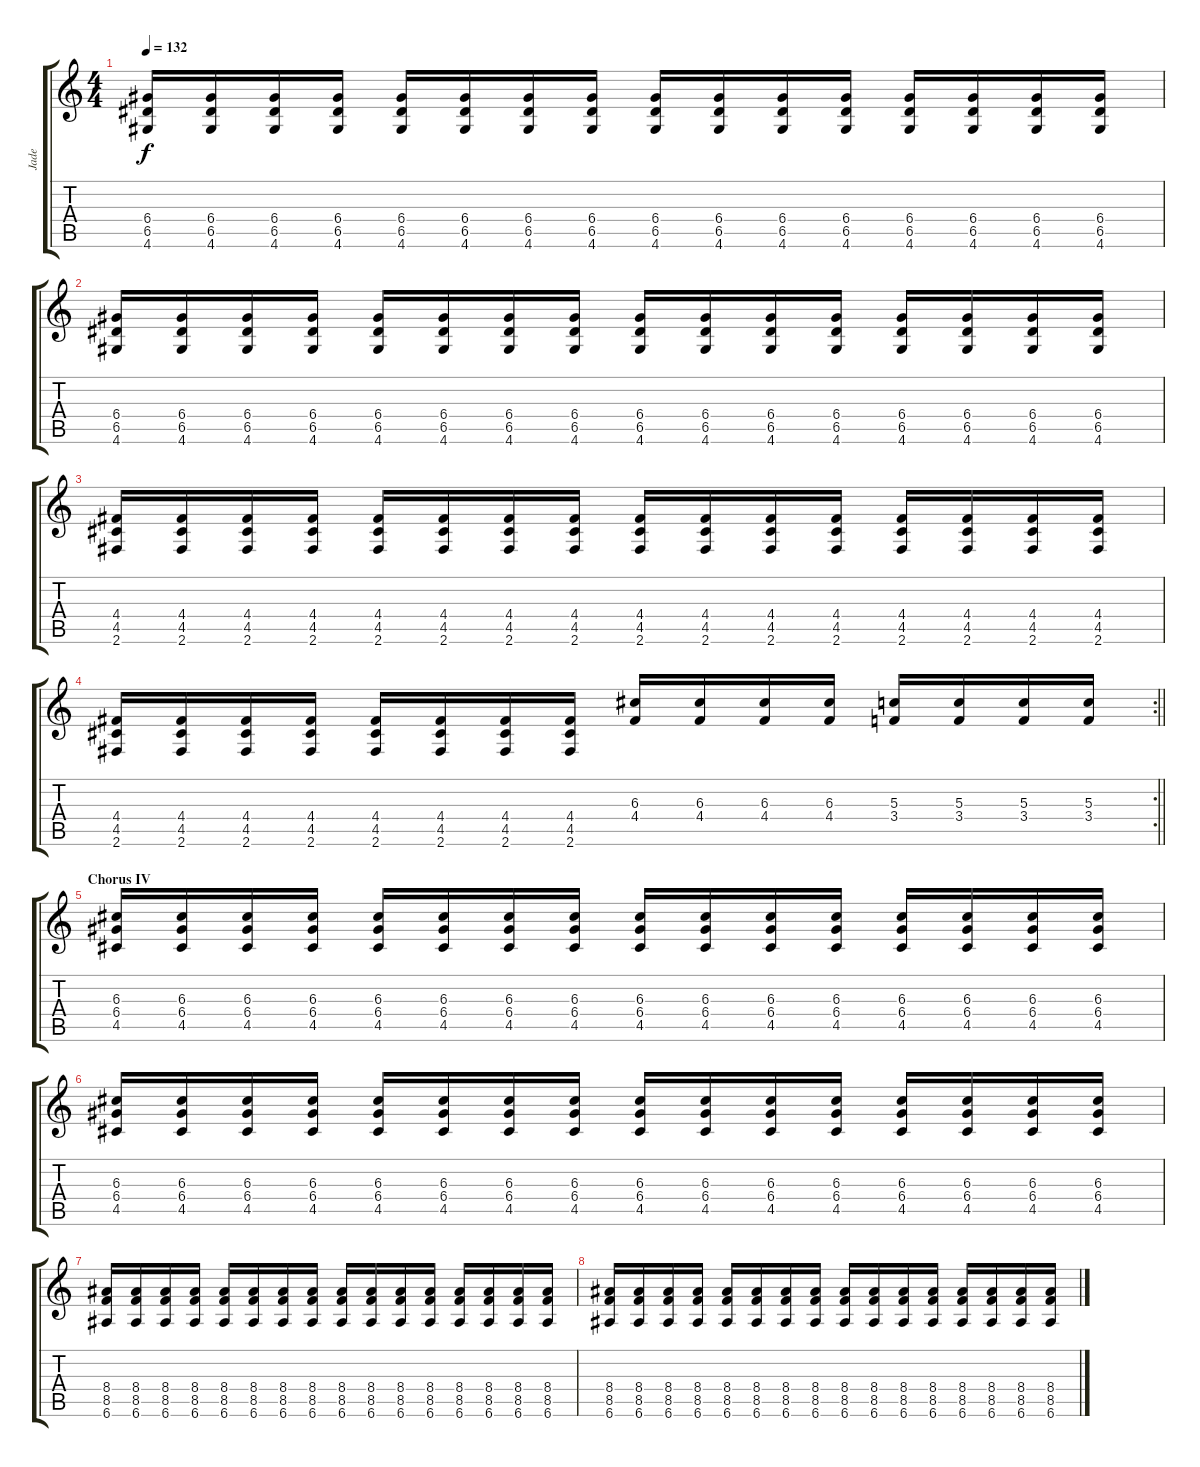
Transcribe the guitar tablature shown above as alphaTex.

\track ("Jade" "Jade") {instrument distortionguitar}
\staff {score tabs}
\tuning (E4 B3 G3 D3 A2 E2) {hide}
\ts (4 4)
\tempo 132
\clef g2
\ks c
(6.4 6.5 4.6).16{dy f} (6.4 6.5 4.6).16 (6.4 6.5 4.6).16 (6.4 6.5 4.6).16 (6.4 6.5 4.6).16 (6.4 6.5 4.6).16 (6.4 6.5 4.6).16 (6.4 6.5 4.6).16 (6.4 6.5 4.6).16 (6.4 6.5 4.6).16 (6.4 6.5 4.6).16 (6.4 6.5 4.6).16 (6.4 6.5 4.6).16 (6.4 6.5 4.6).16 (6.4 6.5 4.6).16 (6.4 6.5 4.6).16 |
(6.4 6.5 4.6).16 (6.4 6.5 4.6).16 (6.4 6.5 4.6).16 (6.4 6.5 4.6).16 (6.4 6.5 4.6).16 (6.4 6.5 4.6).16 (6.4 6.5 4.6).16 (6.4 6.5 4.6).16 (6.4 6.5 4.6).16 (6.4 6.5 4.6).16 (6.4 6.5 4.6).16 (6.4 6.5 4.6).16 (6.4 6.5 4.6).16 (6.4 6.5 4.6).16 (6.4 6.5 4.6).16 (6.4 6.5 4.6).16 |
(4.4 4.5 2.6).16 (4.4 4.5 2.6).16 (4.4 4.5 2.6).16 (4.4 4.5 2.6).16 (4.4 4.5 2.6).16 (4.4 4.5 2.6).16 (4.4 4.5 2.6).16 (4.4 4.5 2.6).16 (4.4 4.5 2.6).16 (4.4 4.5 2.6).16 (4.4 4.5 2.6).16 (4.4 4.5 2.6).16 (4.4 4.5 2.6).16 (4.4 4.5 2.6).16 (4.4 4.5 2.6).16 (4.4 4.5 2.6).16 |
\rc 2
\barLineRight lightlight
(4.4 4.5 2.6).16 (4.4 4.5 2.6).16 (4.4 4.5 2.6).16 (4.4 4.5 2.6).16 (4.4 4.5 2.6).16 (4.4 4.5 2.6).16 (4.4 4.5 2.6).16 (4.4 4.5 2.6).16 (6.3 4.4).16 (6.3 4.4).16 (6.3 4.4).16 (6.3 4.4).16 (5.3 3.4).16 (5.3 3.4).16 (5.3 3.4).16 (5.3 3.4).16 |
\section ("" "Chorus IV")
(6.3 6.4 4.5).16 (6.3 6.4 4.5).16 (6.3 6.4 4.5).16 (6.3 6.4 4.5).16 (6.3 6.4 4.5).16 (6.3 6.4 4.5).16 (6.3 6.4 4.5).16 (6.3 6.4 4.5).16 (6.3 6.4 4.5).16 (6.3 6.4 4.5).16 (6.3 6.4 4.5).16 (6.3 6.4 4.5).16 (6.3 6.4 4.5).16 (6.3 6.4 4.5).16 (6.3 6.4 4.5).16 (6.3 6.4 4.5).16 |
(6.3 6.4 4.5).16 (6.3 6.4 4.5).16 (6.3 6.4 4.5).16 (6.3 6.4 4.5).16 (6.3 6.4 4.5).16 (6.3 6.4 4.5).16 (6.3 6.4 4.5).16 (6.3 6.4 4.5).16 (6.3 6.4 4.5).16 (6.3 6.4 4.5).16 (6.3 6.4 4.5).16 (6.3 6.4 4.5).16 (6.3 6.4 4.5).16 (6.3 6.4 4.5).16 (6.3 6.4 4.5).16 (6.3 6.4 4.5).16 |
(8.4 8.5 6.6).16 (8.4 8.5 6.6).16 (8.4 8.5 6.6).16 (8.4 8.5 6.6).16 (8.4 8.5 6.6).16 (8.4 8.5 6.6).16 (8.4 8.5 6.6).16 (8.4 8.5 6.6).16 (8.4 8.5 6.6).16 (8.4 8.5 6.6).16 (8.4 8.5 6.6).16 (8.4 8.5 6.6).16 (8.4 8.5 6.6).16 (8.4 8.5 6.6).16 (8.4 8.5 6.6).16 (8.4 8.5 6.6).16 |
(8.4 8.5 6.6).16 (8.4 8.5 6.6).16 (8.4 8.5 6.6).16 (8.4 8.5 6.6).16 (8.4 8.5 6.6).16 (8.4 8.5 6.6).16 (8.4 8.5 6.6).16 (8.4 8.5 6.6).16 (8.4 8.5 6.6).16 (8.4 8.5 6.6).16 (8.4 8.5 6.6).16 (8.4 8.5 6.6).16 (8.4 8.5 6.6).16 (8.4 8.5 6.6).16 (8.4 8.5 6.6).16 (8.4 8.5 6.6).16
